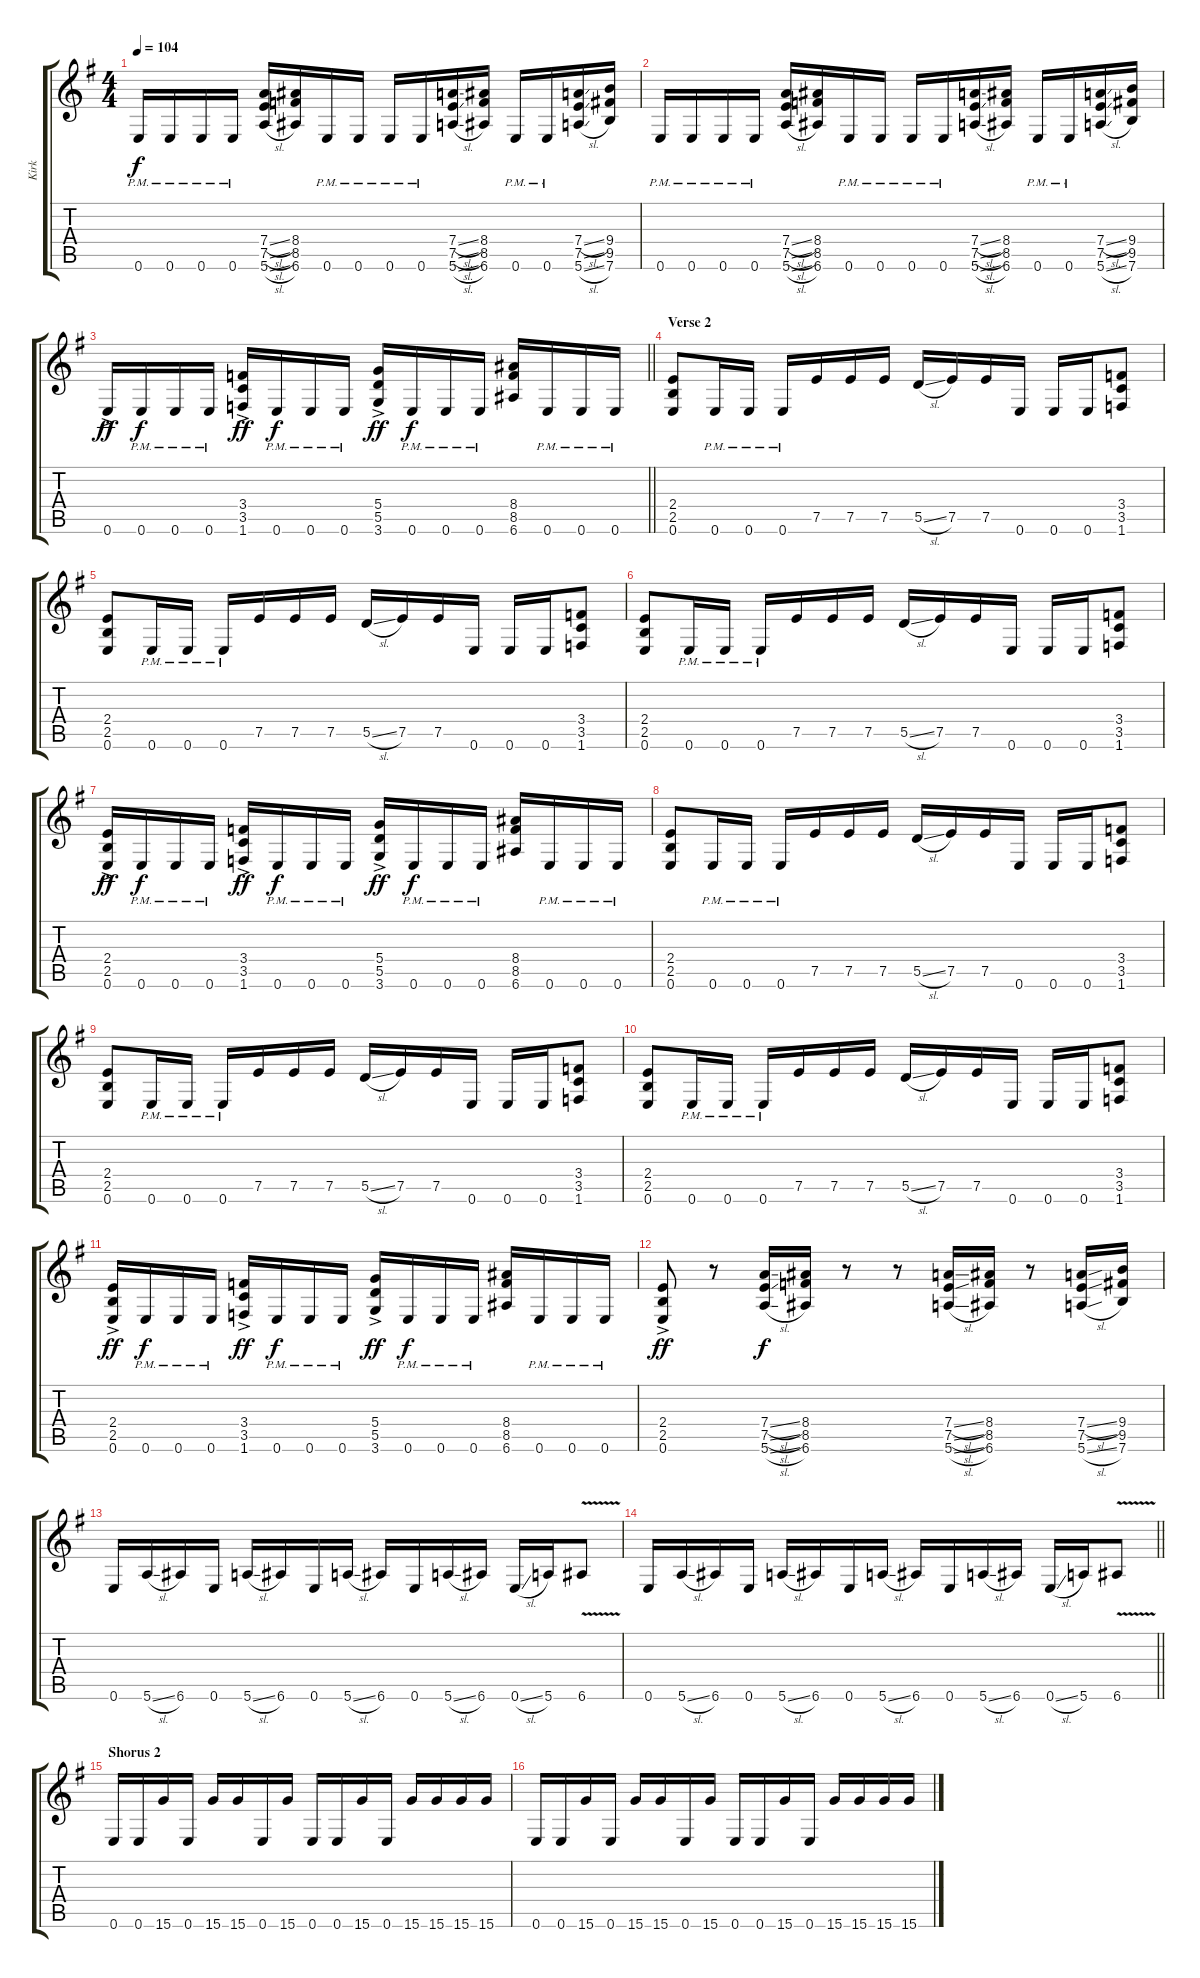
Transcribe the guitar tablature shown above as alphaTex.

\track ("Kirk" "Kirk") {instrument distortionguitar}
\staff {score tabs}
\tuning (E4 B3 G3 D3 A2 E2) {hide}
\ts (4 4)
\tempo 104
\clef g2
\ks eminor
0.6{pm}.16{dy f} 0.6{pm}.16 0.6{pm}.16 0.6{pm}.16 (7.4{sl} 7.5{sl} 5.6{sl}).16 (8.4 8.5 6.6).16 0.6{pm}.16 0.6{pm}.16 0.6{pm}.16 0.6{pm}.16 (7.4{sl} 7.5{sl} 5.6{sl}).16 (8.4 8.5 6.6).16 0.6{pm}.16 0.6{pm}.16 (7.4{sl} 7.5{ss} 5.6{sl}).16 (9.4 9.5 7.6).16 |
0.6{pm}.16 0.6{pm}.16 0.6{pm}.16 0.6{pm}.16 (7.4{sl} 7.5{sl} 5.6{sl}).16 (8.4 8.5 6.6).16 0.6{pm}.16 0.6{pm}.16 0.6{pm}.16 0.6{pm}.16 (7.4{sl} 7.5{sl} 5.6{sl}).16 (8.4 8.5 6.6).16 0.6{pm}.16 0.6{pm}.16 (7.4{sl} 7.5{ss} 5.6{sl}).16 (9.4 9.5 7.6).16 |
\barLineRight lightlight
0.6{ac}.16{dy ff} 0.6{pm}.16{dy f} 0.6{pm}.16 0.6{pm}.16 (3.4 3.5 1.6{ac}).16{dy ff} 0.6{pm}.16{dy f} 0.6{pm}.16 0.6{pm}.16 (5.4{ac} 5.5 3.6).16{dy ff} 0.6{pm}.16{dy f} 0.6{pm}.16 0.6{pm}.16 (8.4 8.5 6.6).16 0.6{pm}.16 0.6{pm}.16 0.6{pm}.16 |
\section ("" "Verse 2")
(2.4 2.5 0.6).8 0.6{pm}.16 0.6{pm}.16 0.6{pm}.16 7.5.16 7.5.16 7.5.16 5.5{sl}.16 7.5.16 7.5.16 0.6.16 0.6.16 0.6.16 (3.4 3.5 1.6).8 |
(2.4 2.5 0.6).8 0.6{pm}.16 0.6{pm}.16 0.6{pm}.16 7.5.16 7.5.16 7.5.16 5.5{sl}.16 7.5.16 7.5.16 0.6.16 0.6.16 0.6.16 (3.4 3.5 1.6).8 |
(2.4 2.5 0.6).8 0.6{pm}.16 0.6{pm}.16 0.6{pm}.16 7.5.16 7.5.16 7.5.16 5.5{sl}.16 7.5.16 7.5.16 0.6.16 0.6.16 0.6.16 (3.4 3.5 1.6).8 |
(2.4 2.5 0.6{ac}).16{dy ff} 0.6{pm}.16{dy f} 0.6{pm}.16 0.6{pm}.16 (3.4 3.5 1.6{ac}).16{dy ff} 0.6{pm}.16{dy f} 0.6{pm}.16 0.6{pm}.16 (5.4{ac} 5.5 3.6).16{dy ff} 0.6{pm}.16{dy f} 0.6{pm}.16 0.6{pm}.16 (8.4 8.5 6.6).16 0.6{pm}.16 0.6{pm}.16 0.6{pm}.16 |
(2.4 2.5 0.6).8 0.6{pm}.16 0.6{pm}.16 0.6{pm}.16 7.5.16 7.5.16 7.5.16 5.5{sl}.16 7.5.16 7.5.16 0.6.16 0.6.16 0.6.16 (3.4 3.5 1.6).8 |
(2.4 2.5 0.6).8 0.6{pm}.16 0.6{pm}.16 0.6{pm}.16 7.5.16 7.5.16 7.5.16 5.5{sl}.16 7.5.16 7.5.16 0.6.16 0.6.16 0.6.16 (3.4 3.5 1.6).8 |
(2.4 2.5 0.6).8 0.6{pm}.16 0.6{pm}.16 0.6{pm}.16 7.5.16 7.5.16 7.5.16 5.5{sl}.16 7.5.16 7.5.16 0.6.16 0.6.16 0.6.16 (3.4 3.5 1.6).8 |
(2.4 2.5 0.6{ac}).16{dy ff} 0.6{pm}.16{dy f} 0.6{pm}.16 0.6{pm}.16 (3.4 3.5 1.6{ac}).16{dy ff} 0.6{pm}.16{dy f} 0.6{pm}.16 0.6{pm}.16 (5.4{ac} 5.5 3.6).16{dy ff} 0.6{pm}.16{dy f} 0.6{pm}.16 0.6{pm}.16 (8.4 8.5 6.6).16 0.6{pm}.16 0.6{pm}.16 0.6{pm}.16 |
(2.4 2.5 0.6{ac}).8{dy ff} r.8 (7.4{sl} 7.5{sl} 5.6{sl}).16{dy f} (8.4 8.5 6.6).16 r.8 r.8 (7.4{sl} 7.5{sl} 5.6{sl}).16 (8.4 8.5 6.6).16 r.8 (7.4{sl} 7.5{ss} 5.6{sl}).16 (9.4 9.5 7.6).16 |
0.6.16 5.6{sl}.16 6.6.16 0.6.16 5.6{sl}.16 6.6.16 0.6.16 5.6{sl}.16 6.6.16 0.6.16 5.6{sl}.16 6.6.16 0.6{sl}.16 5.6.16 6.6{v}.8 |
\barLineRight lightlight
0.6.16 5.6{sl}.16 6.6.16 0.6.16 5.6{sl}.16 6.6.16 0.6.16 5.6{sl}.16 6.6.16 0.6.16 5.6{sl}.16 6.6.16 0.6{sl}.16 5.6.16 6.6{v}.8 |
\section ("" "Shorus 2")
0.6.16 0.6.16 15.6.16 0.6.16 15.6.16 15.6.16 0.6.16 15.6.16 0.6.16 0.6.16 15.6.16 0.6.16 15.6.16 15.6.16 15.6.16 15.6.16 |
0.6.16 0.6.16 15.6.16 0.6.16 15.6.16 15.6.16 0.6.16 15.6.16 0.6.16 0.6.16 15.6.16 0.6.16 15.6.16 15.6.16 15.6.16 15.6.16
